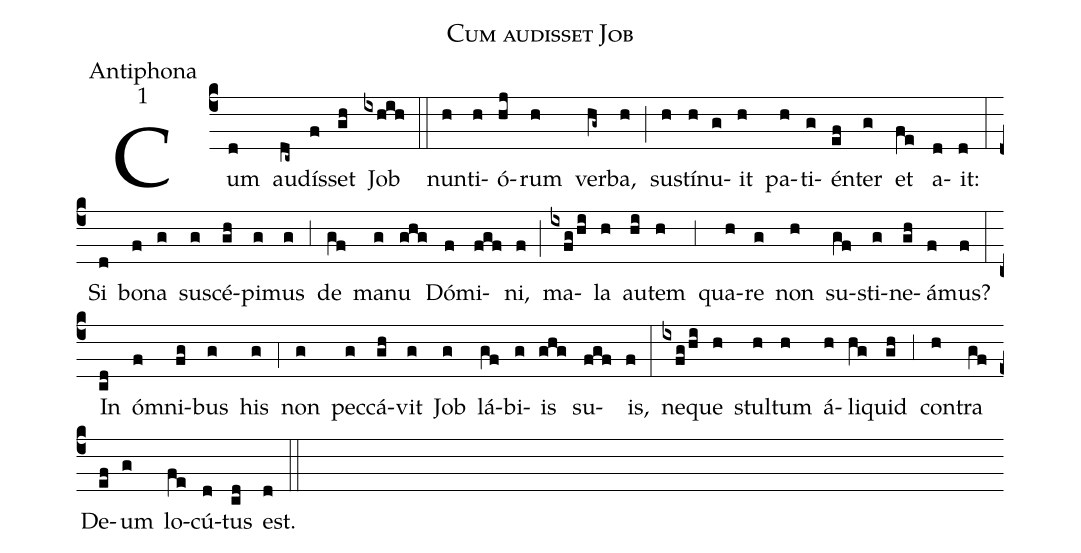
name:Cum audisset Job;
office-part:Antiphona;
mode:1;
%%
(c4) Cum(d) au(dc~)dís(f)set(gh) Job(ixhih) (::)
nun(h)ti(h)ó(hj)rum(h) ver(hg~)ba,(h) (;) su(h)stí(h)nu(g)it(h) pa(h)ti(g)én(ef)ter(g) et(fe) a(d)it:(d) (:)
Si(d) bo(f)na(g) su(g)scé(gh)pi(g)mus(g) (,3) de(gf) ma(g)nu(ghg) Dó(f)mi(fgf)ni,(f) (;) ma(ixfg/hi)la(h) au(hi)tem(h) (,3) qua(h)re(g) non(h) su(gf)sti(g)ne(gh)á(f)mus?(f) (:)
In(cd) ó(f)mni(fg)bus(g) his(g) (,4) non(g) pec(g)cá(gh)vit(g) Job(g) lá(gf)bi(g)is(ghg) su(fgf)is,(f) (:)
ne(ixfg/hi)que(h) stul(h)tum(h) á(h)li(hg)quid(gh) (,3) con(h)tra(gf) De(ef)um(g) lo(fe)cú(d)tus(cd) est.(d) (::)
